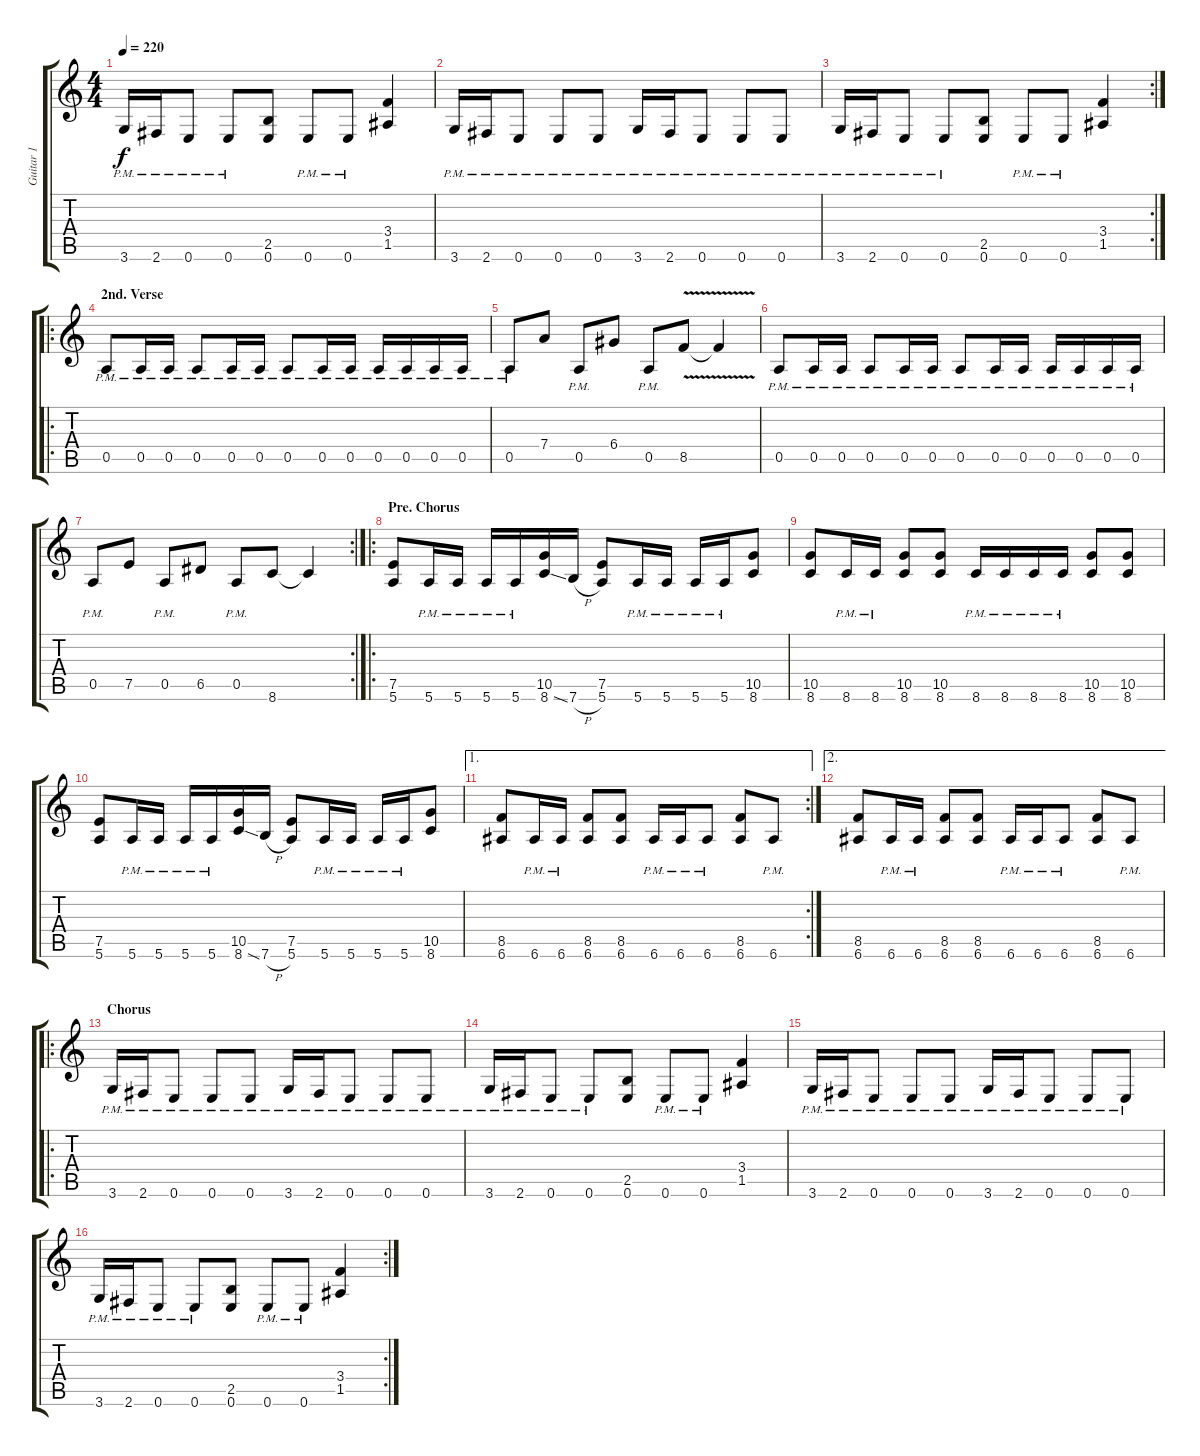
\track ("Guitar 1" "Guitar 1") {instrument distortionguitar}
\staff {score tabs}
\tuning (E4 B3 G3 D3 A2 E2) {hide}
\ts (4 4)
\tempo 220
\clef g2
\ks c
3.6{pm}.16{dy f} 2.6{pm}.16 0.6{pm}.8 0.6{pm}.8 (2.5 0.6).8 0.6{pm}.8 0.6{pm}.8 (3.4 1.5).4 |
3.6{pm}.16 2.6{pm}.16 0.6{pm}.8 0.6{pm}.8 0.6{pm}.8 3.6{pm}.16 2.6{pm}.16 0.6{pm}.8 0.6{pm}.8 0.6{pm}.8 |
\rc 2
3.6{pm}.16 2.6{pm}.16 0.6{pm}.8 0.6{pm}.8 (2.5 0.6).8 0.6{pm}.8 0.6{pm}.8 (3.4 1.5).4 |
\ro
\section ("" "2nd. Verse")
0.5{pm}.8 0.5{pm}.16 0.5{pm}.16 0.5{pm}.8 0.5{pm}.16 0.5{pm}.16 0.5{pm}.8 0.5{pm}.16 0.5{pm}.16 0.5{pm}.16 0.5{pm}.16 0.5{pm}.16 0.5{pm}.16 |
0.5{pm}.8 7.4.8 0.5{pm}.8 6.4.8 0.5{pm}.8 8.5{v}.8 8.5{t}.4 |
0.5{pm}.8 0.5{pm}.16 0.5{pm}.16 0.5{pm}.8 0.5{pm}.16 0.5{pm}.16 0.5{pm}.8 0.5{pm}.16 0.5{pm}.16 0.5{pm}.16 0.5{pm}.16 0.5{pm}.16 0.5{pm}.16 |
\rc 2
0.5{pm}.8 7.5.8 0.5{pm}.8 6.5.8 0.5{pm}.8 8.6.8 8.6{t}.4 |
\ro
\section ("" "Pre. Chorus")
(7.5 5.6).8 5.6{pm}.16 5.6{pm}.16 5.6{pm}.16 5.6{pm}.16 (10.5 8.6{ss}).16 7.6{h}.16 (7.5 5.6).8 5.6{pm}.16 5.6{pm}.16 5.6{pm}.16 5.6{pm}.16 (10.5 8.6).8 |
(10.5 8.6).8 8.6{pm}.16 8.6{pm}.16 (10.5 8.6).8 (10.5 8.6).8 8.6{pm}.16 8.6{pm}.16 8.6{pm}.16 8.6{pm}.16 (10.5 8.6).8 (10.5 8.6).8 |
(7.5 5.6).8 5.6{pm}.16 5.6{pm}.16 5.6{pm}.16 5.6{pm}.16 (10.5 8.6{ss}).16 7.6{h}.16 (7.5 5.6).8 5.6{pm}.16 5.6{pm}.16 5.6{pm}.16 5.6{pm}.16 (10.5 8.6).8 |
\ae 1
\rc 2
(8.5 6.6).8 6.6{pm}.16 6.6{pm}.16 (8.5 6.6).8 (8.5 6.6).8 6.6{pm}.16 6.6{pm}.16 6.6{pm}.8 (8.5 6.6).8 6.6{pm}.8 |
\ae 2
(8.5 6.6).8 6.6{pm}.16 6.6{pm}.16 (8.5 6.6).8 (8.5 6.6).8 6.6{pm}.16 6.6{pm}.16 6.6{pm}.8 (8.5 6.6).8 6.6{pm}.8 |
\ro
\section ("" "Chorus")
3.6{pm}.16 2.6{pm}.16 0.6{pm}.8 0.6{pm}.8 0.6{pm}.8 3.6{pm}.16 2.6{pm}.16 0.6{pm}.8 0.6{pm}.8 0.6{pm}.8 |
3.6{pm}.16 2.6{pm}.16 0.6{pm}.8 0.6{pm}.8 (2.5 0.6).8 0.6{pm}.8 0.6{pm}.8 (3.4 1.5).4 |
3.6{pm}.16 2.6{pm}.16 0.6{pm}.8 0.6{pm}.8 0.6{pm}.8 3.6{pm}.16 2.6{pm}.16 0.6{pm}.8 0.6{pm}.8 0.6{pm}.8 |
\rc 2
3.6{pm}.16 2.6{pm}.16 0.6{pm}.8 0.6{pm}.8 (2.5 0.6).8 0.6{pm}.8 0.6{pm}.8 (3.4 1.5).4
